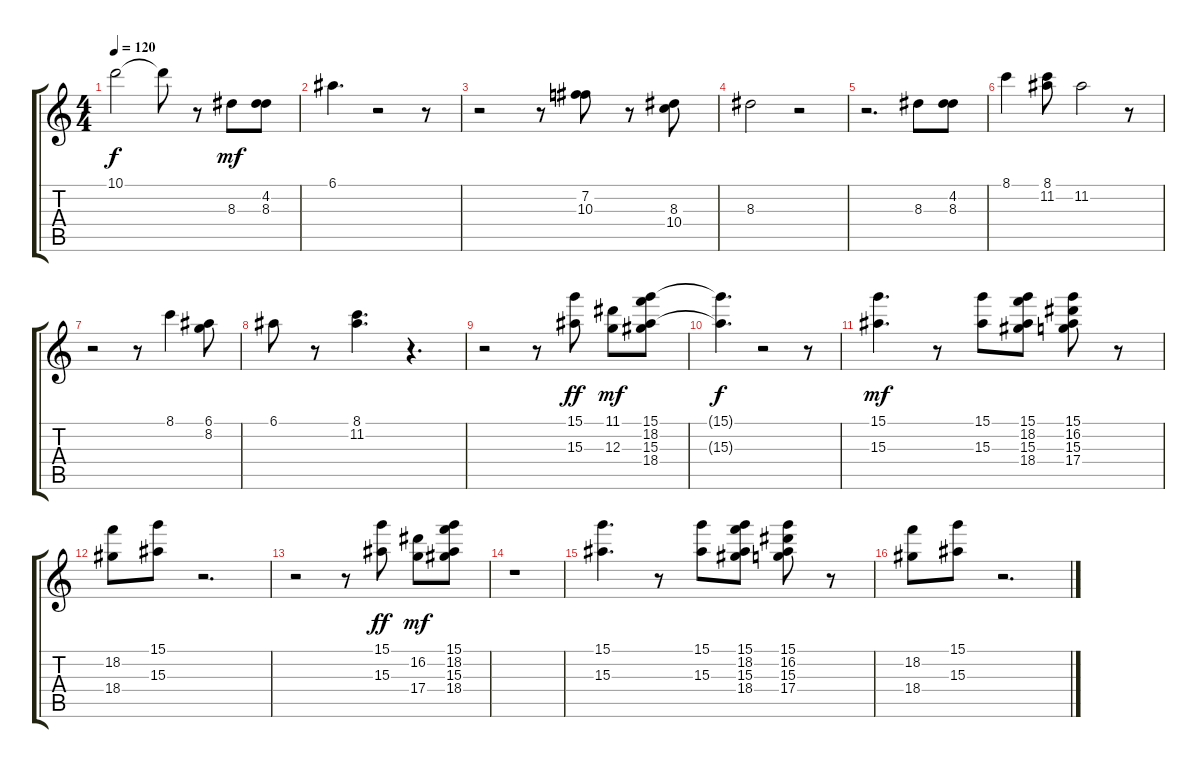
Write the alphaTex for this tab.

\track "" {instrument electricguitarjazz}
\staff {score tabs}
\tuning (E4 B3 G3 D3 A2 E2) {hide}
\ts (4 4)
\tempo 120
\clef g2
\ks c
10.1{t}.2{dy f} 10.1{t}.8 r.8 8.3.8{dy mf} (4.2 8.3).8 |
6.1.4{d} r.2 r.8 |
r.2 r.8 (7.2 10.3).8 r.8 (8.3 10.4).8 |
8.3.2 r.2 |
r.2{d} 8.3.8 (4.2 8.3).8 |
8.1.4 (8.1 11.2).8 11.2.2 r.8 |
r.2 r.8 8.1.4 (6.1 8.2).8 |
6.1.8 r.8 (8.1 11.2).4{d} r.4{d} |
r.2 r.8 (15.1 15.3).8{dy ff} (11.1 12.3).8{dy mf} (15.1 18.2 15.3 18.4).8 |
(15.1{t} 15.3{t}).4{d dy f} r.2 r.8 |
(15.1 15.3).4{d dy mf} r.8 (15.1 15.3).8 (15.1 18.2 15.3 18.4).8 (15.1 16.2 15.3 17.4).8 r.8 |
(18.2 18.4).8 (15.1 15.3).8 r.2{d} |
r.2 r.8 (15.1 15.3).8{dy ff} (16.2 17.4).8{dy mf} (15.1 18.2 15.3 18.4).8 |
r.1 |
(15.1 15.3).4{d} r.8 (15.1 15.3).8 (15.1 18.2 15.3 18.4).8 (15.1 16.2 15.3 17.4).8 r.8 |
(18.2 18.4).8 (15.1 15.3).8 r.2{d}
